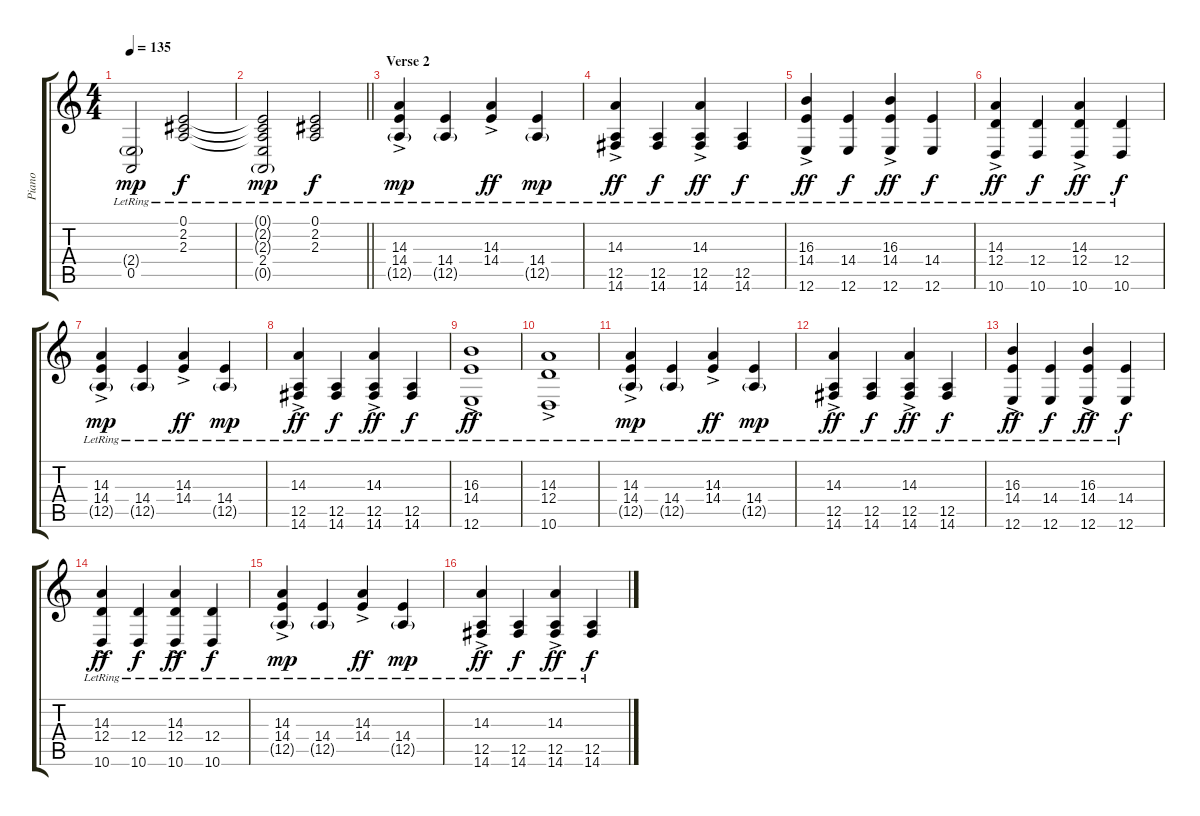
\track ("Piano" "Piano") {instrument acousticgrandpiano}
\staff {score tabs}
\tuning (E4 B3 G3 D3 A2 E2) {hide}
\ts (4 4)
\tempo 135
\clef g2
\ks c
(2.4{g} 0.5{lr}).2{dy mp} (0.1{lr} 2.2{lr} 2.3{lr}).2{dy f} |
\barLineRight lightlight
(0.1{t} 2.2{t} 2.3{t} 2.4 0.5{g lr}).2{dy mp} (0.1{lr} 2.2{lr} 2.3{lr}).2{dy f} |
\section ("" "Verse 2")
(14.3{ac lr} 14.4{lr} 12.5{g lr}).4{dy mp} (14.4{lr} 12.5{g lr}).4 (14.3{ac lr} 14.4{lr}).4{dy ff} (14.4{lr} 12.5{g lr}).4{dy mp} |
(14.3{ac lr} 12.5{lr} 14.6{lr}).4{dy ff} (12.5{lr} 14.6{lr}).4{dy f} (14.3{ac lr} 12.5{lr} 14.6{lr}).4{dy ff} (12.5{lr} 14.6{lr}).4{dy f} |
(16.3{ac lr} 14.4{lr} 12.6{lr}).4{dy ff} (14.4{lr} 12.6{lr}).4{dy f} (16.3{ac lr} 14.4{lr} 12.6{lr}).4{dy ff} (14.4{lr} 12.6{lr}).4{dy f} |
(14.3{ac lr} 12.4{lr} 10.6{lr}).4{dy ff} (12.4{lr} 10.6{lr}).4{dy f} (14.3{ac lr} 12.4{lr} 10.6{lr}).4{dy ff} (12.4{lr} 10.6{lr}).4{dy f} |
(14.3{ac lr} 14.4{lr} 12.5{g lr}).4{dy mp} (14.4{lr} 12.5{g lr}).4 (14.3{ac lr} 14.4{lr}).4{dy ff} (14.4{lr} 12.5{g lr}).4{dy mp} |
(14.3{ac lr} 12.5{lr} 14.6{lr}).4{dy ff} (12.5{lr} 14.6{lr}).4{dy f} (14.3{ac lr} 12.5{lr} 14.6{lr}).4{dy ff} (12.5{lr} 14.6{lr}).4{dy f} |
(16.3{ac lr} 14.4{lr} 12.6{lr}).1{dy ff} |
(14.3{ac lr} 12.4{lr} 10.6{lr}).1 |
(14.3{ac lr} 14.4{lr} 12.5{g lr}).4{dy mp} (14.4{lr} 12.5{g lr}).4 (14.3{ac lr} 14.4{lr}).4{dy ff} (14.4{lr} 12.5{g lr}).4{dy mp} |
(14.3{ac lr} 12.5{lr} 14.6{lr}).4{dy ff} (12.5{lr} 14.6{lr}).4{dy f} (14.3{ac lr} 12.5{lr} 14.6{lr}).4{dy ff} (12.5{lr} 14.6{lr}).4{dy f} |
(16.3{ac lr} 14.4{lr} 12.6{lr}).4{dy ff} (14.4{lr} 12.6{lr}).4{dy f} (16.3{ac lr} 14.4{lr} 12.6{lr}).4{dy ff} (14.4{lr} 12.6{lr}).4{dy f} |
(14.3{ac lr} 12.4{lr} 10.6{lr}).4{dy ff} (12.4{lr} 10.6{lr}).4{dy f} (14.3{ac lr} 12.4{lr} 10.6{lr}).4{dy ff} (12.4{lr} 10.6{lr}).4{dy f} |
(14.3{ac lr} 14.4{lr} 12.5{g lr}).4{dy mp} (14.4{lr} 12.5{g lr}).4 (14.3{ac lr} 14.4{lr}).4{dy ff} (14.4{lr} 12.5{g lr}).4{dy mp} |
(14.3{ac lr} 12.5{lr} 14.6{lr}).4{dy ff} (12.5{lr} 14.6{lr}).4{dy f} (14.3{ac lr} 12.5{lr} 14.6{lr}).4{dy ff} (12.5{lr} 14.6{lr}).4{dy f}
